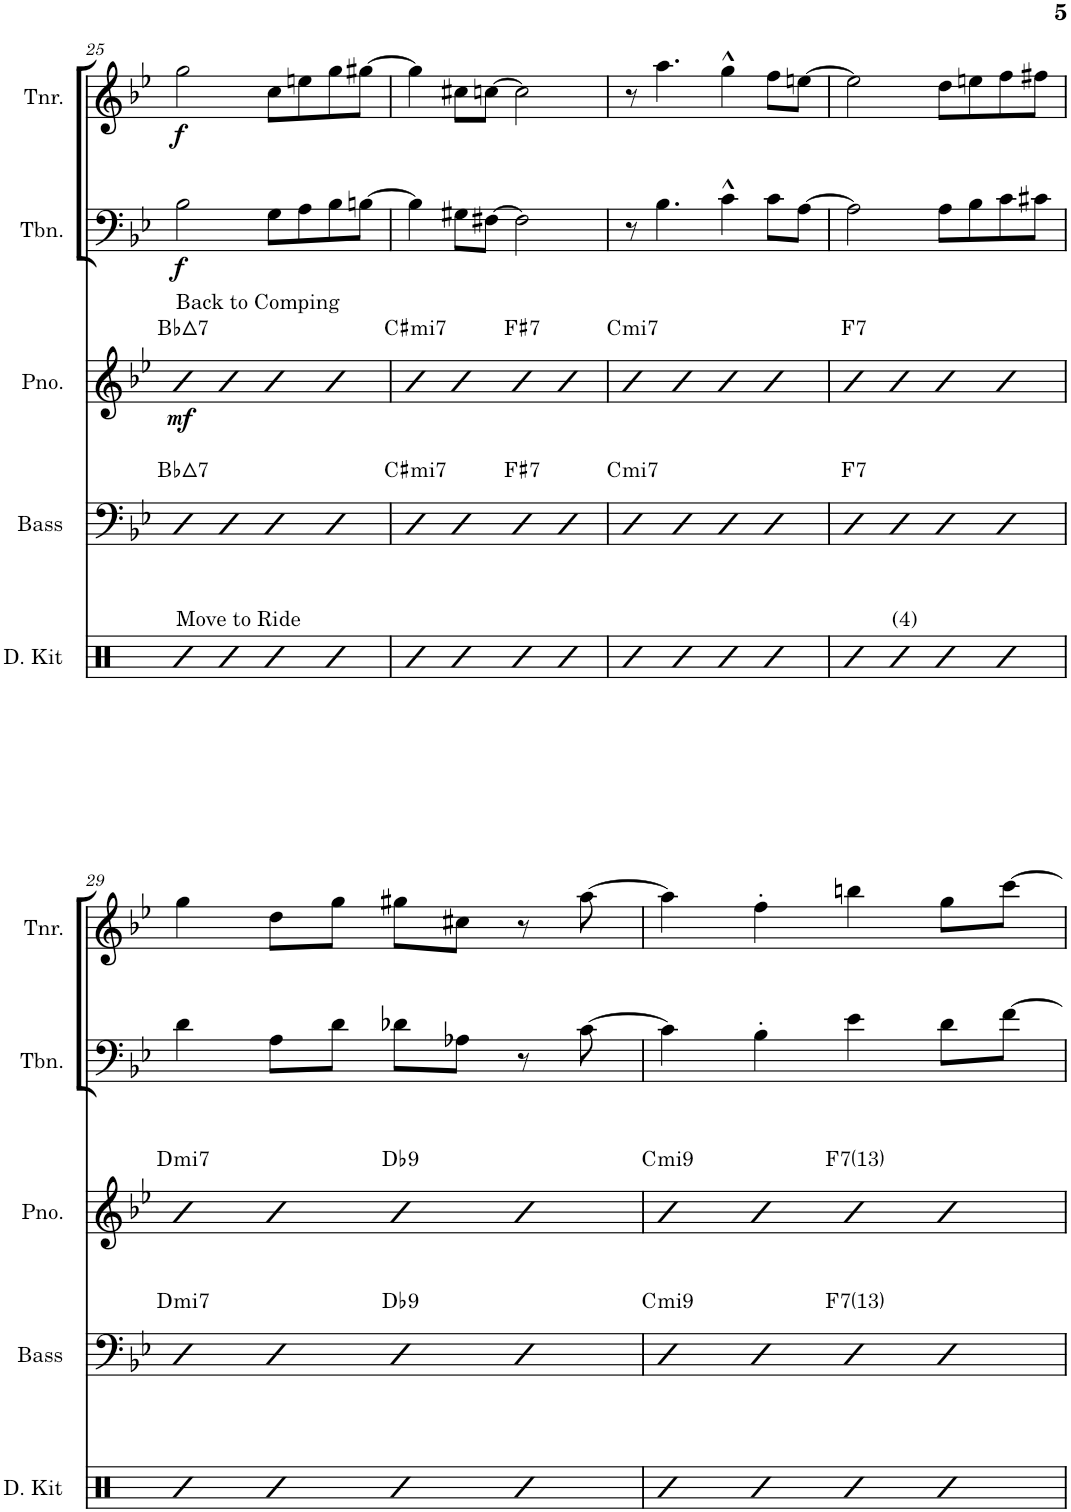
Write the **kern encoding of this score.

**kern	**kern	**harte	**kern	**dynam	**harte	**kern	**dynam	**kern	**dynam
*part5	*part4	*part4	*part3	*part3	*part3	*part2	*part2	*part1	*part1
*staff5	*staff4	*	*staff3	*staff3	*	*staff2	*staff2	*staff1	*staff1
*I"Drum Kit	*I"Acoustic Bass	*	*I"Piano	*	*	*I"Trombone	*	*I"Tenor	*
*I'D. Kit	*I'Bass	*	*I'Pno.	*	*	*I'Tbn.	*	*I'Tnr.	*
!!LO:PB:g=z
*clefX	*clefF4	*	*clefG2	*	*	*clefF4	*	*clefG2	*
*	*Trd7c12	*	*	*	*	*	*	*Trd8c14	*
*k[]	*k[b-e-]	*	*k[b-e-]	*	*	*k[b-e-]	*	*k[b-e-]	*
*M4/4	*M4/4	*	*M4/4	*	*	*M4/4	*	*M4/4	*
=25	=25	=25	=25	=25	=25	=25	=25	=25	=25
!	!	!	!LO:TX:a:t=Back to Comping	!	!	!	!	!	!
!LO:TX:a:t=Move to Ride	!	!	!	!	!	!	!	!	!
!	!	!LO:H:kt=7	!	!LO:DY:b	!LO:H:kt=7	!	!LO:DY:b	!	!LO:DY:b
4R	4bb-	Bb:maj7	4b-	mf	Bb:maj7	2B-\	f	2gg\	f
4R	4bb-	.	4b-	.	.	.	.	.	.
4R	4bb-	.	4b-	.	.	8G\L	.	8cc\L	.
.	.	.	.	.	.	8A\	.	8een\	.
4R	4bb-	.	4b-	.	.	8B-\	.	8gg\	.
.	.	.	.	.	.	[8Bn\J	.	[8gg#X\J	.
=26	=26	=26	=26	=26	=26	=26	=26	=26	=26
!	!	!LO:H:kt=mi7	!	!	!LO:H:kt=mi7	!	!	!	!
4R	4bb-	C#:min7	4b-	.	C#:min7	4B\]	.	4gg#\]	.
4R	4bb-	.	4b-	.	.	8G#X\L	.	8cc#X\L	.
.	.	.	.	.	.	[8F#X\J	.	[8ccn\J	.
!	!	!LO:H:kt=7	!	!	!LO:H:kt=7	!	!	!	!
4R	4bb-	F#:7	4b-	.	F#:7	2F#\]	.	2cc\]	.
4R	4bb-	.	4b-	.	.	.	.	.	.
=27	=27	=27	=27	=27	=27	=27	=27	=27	=27
!	!	!LO:H:kt=mi7	!	!	!LO:H:kt=mi7	!	!	!	!
4R	4bb-	C:min7	4b-	.	C:min7	8r	.	8r	.
.	.	.	.	.	.	4.B-\	.	4.aa\	.
4R	4bb-	.	4b-	.	.	.	.	.	.
4R	4bb-	.	4b-	.	.	4c'^^\	.	4gg^^\	.
4R	4bb-	.	4b-	.	.	8c\L	.	8ff\L	.
.	.	.	.	.	.	[8A\J	.	[8een\J	.
=28	=28	=28	=28	=28	=28	=28	=28	=28	=28
!	!	!LO:H:kt=7	!	!	!LO:H:kt=7	!	!	!	!
4R	4bb-	F:7	4b-	.	F:7	2A\]	.	2ee\]	.
!LO:TX:a:t=(4)	!	!	!	!	!	!	!	!	!
4R	4bb-	.	4b-	.	.	.	.	.	.
4R	4bb-	.	4b-	.	.	8A\L	.	8dd\L	.
.	.	.	.	.	.	8B-\	.	8een\	.
4R	4bb-	.	4b-	.	.	8c\	.	8ff\	.
.	.	.	.	.	.	8c#X\J	.	8ff#X\J	.
!!LO:LB:g=z
=29	=29	=29	=29	=29	=29	=29	=29	=29	=29
!	!	!LO:H:kt=mi7	!	!	!LO:H:kt=mi7	!	!	!	!
4R	4bb-	D:min7	4b-	.	D:min7	4d\	.	4gg\	.
4R	4bb-	.	4b-	.	.	8A\L	.	8dd\L	.
.	.	.	.	.	.	8d\J	.	8gg\J	.
!	!	!LO:H:kt=9	!	!	!LO:H:kt=9	!	!	!	!
4R	4bb-	Db:9	4b-	.	Db:9	8d-X\L	.	8gg#X\L	.
.	.	.	.	.	.	8A-X\J	.	8cc#X\J	.
4R	4bb-	.	4b-	.	.	8r	.	8r	.
.	.	.	.	.	.	[8c\	.	[8aa\	.
=30	=30	=30	=30	=30	=30	=30	=30	=30	=30
!	!	!LO:H:kt=mi9	!	!	!LO:H:kt=mi9	!	!	!	!
4R	4bb-	C:min9	4b-	.	C:min9	4c\]	.	4aa\]	.
4R	4bb-	.	4b-	.	.	4B-'\	.	4ff'\	.
!	!	!LO:H:kt=7	!	!	!LO:H:kt=7	!	!	!	!
4R	4bb-	F:7(13)	4b-	.	F:7(13)	4e-\	.	4bbn\	.
4R	4bb-	.	4b-	.	.	8d\L	.	8gg\L	.
.	.	.	.	.	.	[8f\J	.	[8ccc\J	.
=	=	=	=	=	=	=	=	=	=
*-	*-	*-	*-	*-	*-	*-	*-	*-	*-
